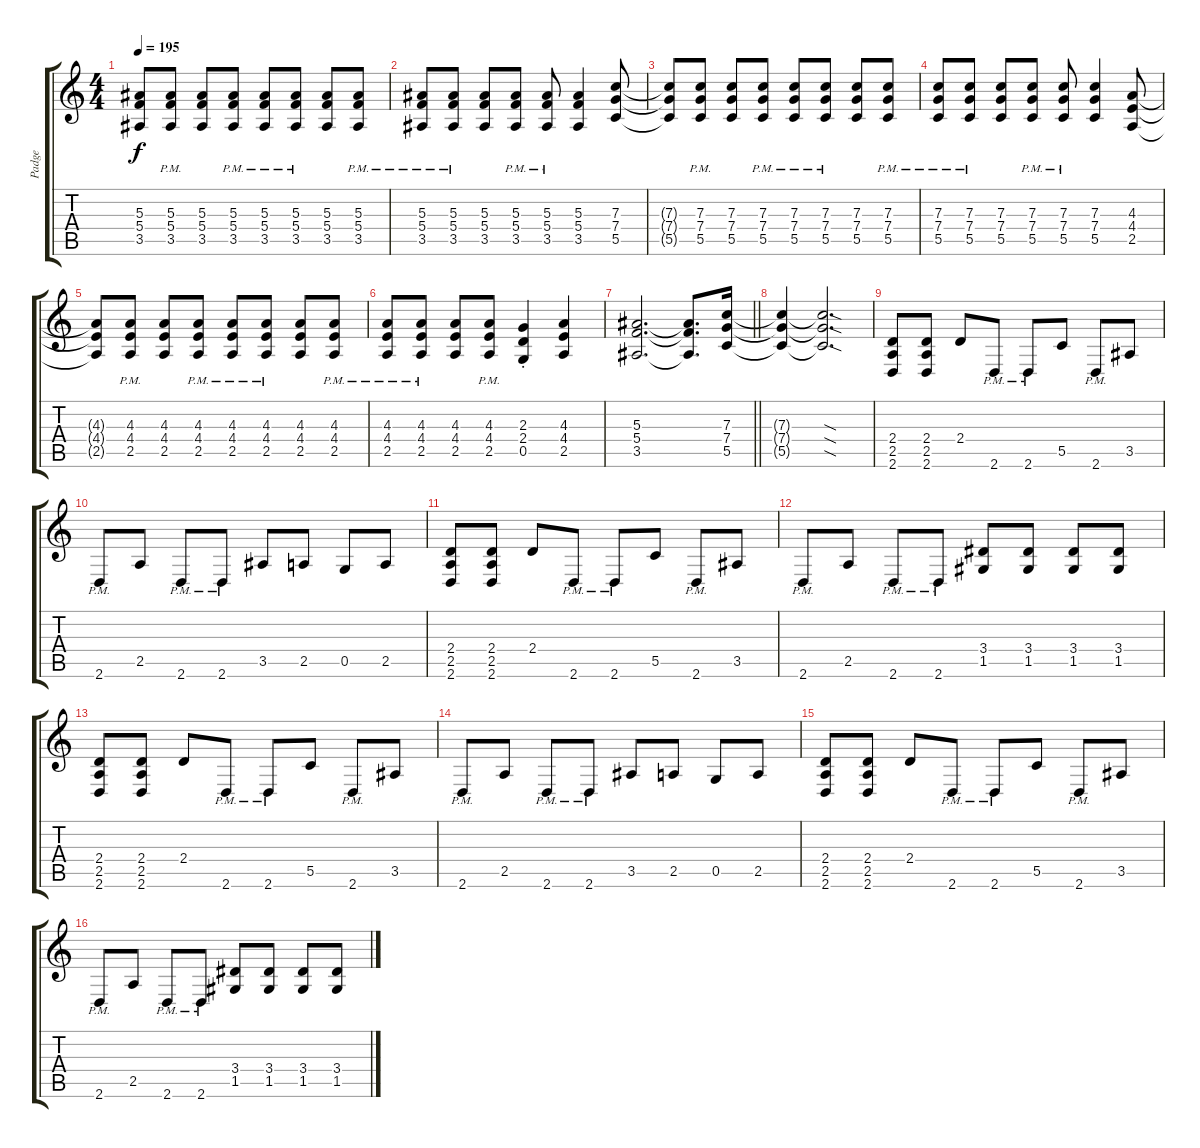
\track ("Padge" "Padge") {instrument distortionguitar}
\staff {score tabs}
\tuning (D4 A3 F3 C3 G2 C2) {hide}
\ts (4 4)
\tempo 195
\clef g2
\ks c
(5.3{t} 5.4{t} 3.5{t}).8{dy f} (5.3{pm} 5.4{pm} 3.5{pm}).8 (5.3 5.4 3.5).8 (5.3{pm} 5.4{pm} 3.5{pm}).8 (5.3{pm} 5.4{pm} 3.5{pm}).8 (5.3{pm} 5.4{pm} 3.5{pm}).8 (5.3 5.4 3.5).8 (5.3{pm} 5.4{pm} 3.5{pm}).8 |
(5.3{pm} 5.4{pm} 3.5{pm}).8 (5.3{pm} 5.4{pm} 3.5{pm}).8 (5.3 5.4 3.5).8 (5.3{pm} 5.4{pm} 3.5{pm}).8 (5.3{pm} 5.4{pm} 3.5{pm}).8 (5.3 5.4 3.5).4 (7.3 7.4 5.5).8 |
(7.3{t} 7.4{t} 5.5{t}).8 (7.3{pm} 7.4{pm} 5.5{pm}).8 (7.3 7.4 5.5).8 (7.3{pm} 7.4{pm} 5.5{pm}).8 (7.3{pm} 7.4{pm} 5.5{pm}).8 (7.3{pm} 7.4{pm} 5.5{pm}).8 (7.3 7.4 5.5).8 (7.3{pm} 7.4{pm} 5.5{pm}).8 |
(7.3{pm} 7.4{pm} 5.5{pm}).8 (7.3{pm} 7.4{pm} 5.5{pm}).8 (7.3 7.4 5.5).8 (7.3{pm} 7.4{pm} 5.5{pm}).8 (7.3{pm} 7.4{pm} 5.5{pm}).8 (7.3 7.4 5.5).4 (4.3 4.4 2.5).8 |
(4.3{t} 4.4{t} 2.5{t}).8 (4.3{pm} 4.4{pm} 2.5{pm}).8 (4.3 4.4 2.5).8 (4.3{pm} 4.4{pm} 2.5{pm}).8 (4.3{pm} 4.4{pm} 2.5{pm}).8 (4.3{pm} 4.4{pm} 2.5{pm}).8 (4.3 4.4 2.5).8 (4.3{pm} 4.4{pm} 2.5{pm}).8 |
(4.3{pm} 4.4{pm} 2.5{pm}).8 (4.3{pm} 4.4{pm} 2.5{pm}).8 (4.3 4.4 2.5).8 (4.3{pm} 4.4{pm} 2.5{pm}).8 (2.3{st} 2.4{st} 0.5{st}).4 (4.3 4.4 2.5).4 |
\barLineRight lightlight
(5.3 5.4 3.5).2{d} (5.3{t} 5.4{t} 3.5{t}).8{d} (7.3 7.4 5.5).16 |
(7.3{t} 7.4{t} 5.5{t}).4 (7.3{sod t} 7.4{sod t} 5.5{sod t}).2{d} |
(2.4 2.5 2.6).8 (2.4 2.5 2.6).8 2.4.8 2.6{pm}.8 2.6{pm}.8 5.5.8 2.6{pm}.8 3.5.8 |
2.6{pm}.8 2.5.8 2.6{pm}.8 2.6{pm}.8 3.5.8 2.5.8 0.5.8 2.5.8 |
(2.4 2.5 2.6).8 (2.4 2.5 2.6).8 2.4.8 2.6{pm}.8 2.6{pm}.8 5.5.8 2.6{pm}.8 3.5.8 |
2.6{pm}.8 2.5.8 2.6{pm}.8 2.6{pm}.8 (3.4 1.5).8 (3.4 1.5).8 (3.4 1.5).8 (3.4 1.5).8 |
(2.4 2.5 2.6).8 (2.4 2.5 2.6).8 2.4.8 2.6{pm}.8 2.6{pm}.8 5.5.8 2.6{pm}.8 3.5.8 |
2.6{pm}.8 2.5.8 2.6{pm}.8 2.6{pm}.8 3.5.8 2.5.8 0.5.8 2.5.8 |
(2.4 2.5 2.6).8 (2.4 2.5 2.6).8 2.4.8 2.6{pm}.8 2.6{pm}.8 5.5.8 2.6{pm}.8 3.5.8 |
2.6{pm}.8 2.5.8 2.6{pm}.8 2.6{pm}.8 (3.4 1.5).8 (3.4 1.5).8 (3.4 1.5).8 (3.4 1.5).8
